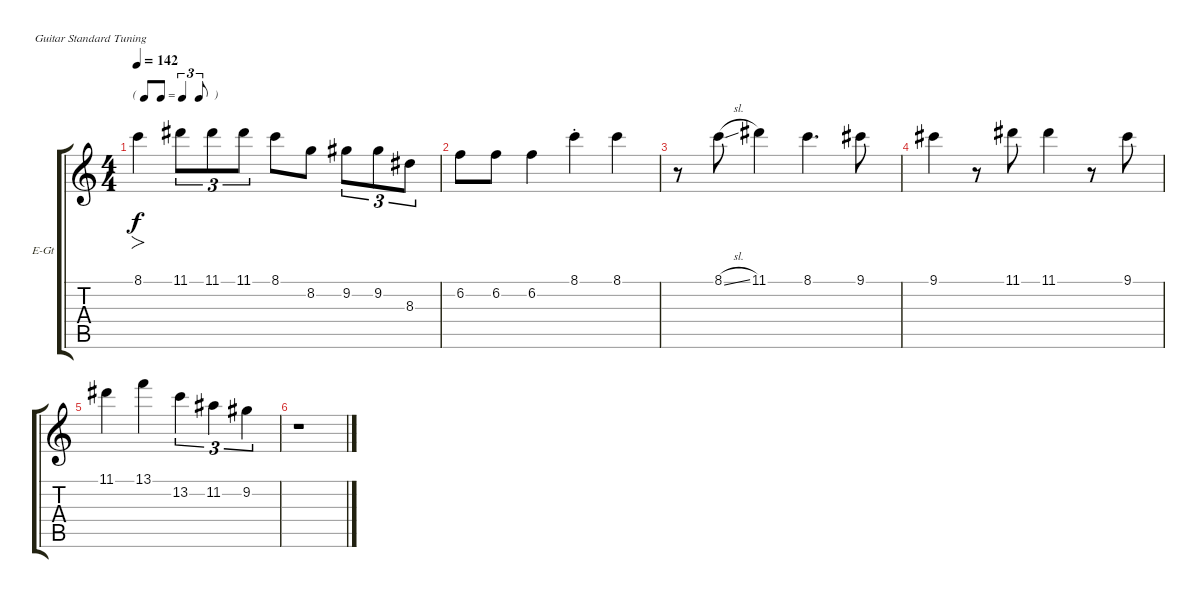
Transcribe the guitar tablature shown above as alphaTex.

\defaultSystemsLayout 4
\bracketExtendMode groupsimilarinstruments
\firstSystemTrackNameOrientation horizontal
\otherSystemsTrackNameOrientation horizontal
\track ("Voice Guitar" "E-Gt") {instrument overdrivenguitar}
\staff {score tabs}
\tuning (E4 B3 G3 D3 A2 E2)
\ts (4 4)
\tf triplet8th
\tempo 142
\clef g2
\ks c
8.1.4{fo dy f} 11.1.8{tu (3 2)} 11.1.8{tu (3 2)} 11.1.8{tu (3 2)} 8.1.8 8.2.8 9.2.8{tu (3 2)} 9.2.8{tu (3 2)} 8.3.8{tu (3 2)} |
6.2.8 6.2.8 6.2.4 8.1{st}.4 8.1.4 |
r.8 8.1{sl}.8 11.1.4 8.1.4{d} 9.1.8 |
9.1.4 r.8 11.1.8 11.1.4 r.8 9.1.8 |
11.1.4 13.1.4 13.2.4{tu (3 2)} 11.2.4{tu (3 2)} 9.2.4{tu (3 2)} |
r.1
